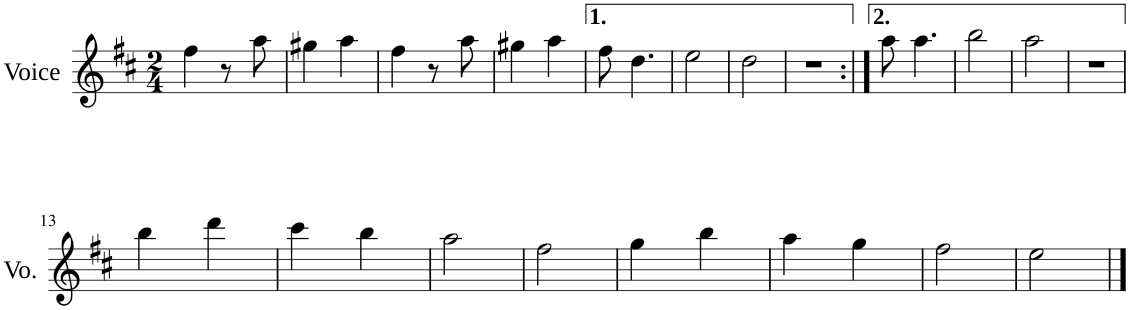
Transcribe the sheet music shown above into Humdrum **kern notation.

**kern
*part1
*staff1
*I"Voice
*I'Vo.
*clefG2
*k[f#c#]
*M2/4
=1
4ff#\
8r
8aa\
=2
4gg#X\
4aa\
=3
4ff#\
8r
8aa\
=4
4gg#X\
4aa\
=5
8ff#\
4.dd\
=6
2ee\
=7
2dd\
=8
2r
=9:|!
8aa\
4.aa\
=10
2bb\
=11
2aa\
=12
2r
!!LO:LB:g=z
=13
4bb\
4ddd\
=14
4ccc#\
4bb\
=15
2aa\
=16
2ff#\
=17
4gg\
4bb\
=18
4aa\
4gg\
=19
2ff#\
=20
2ee\
==
*-
